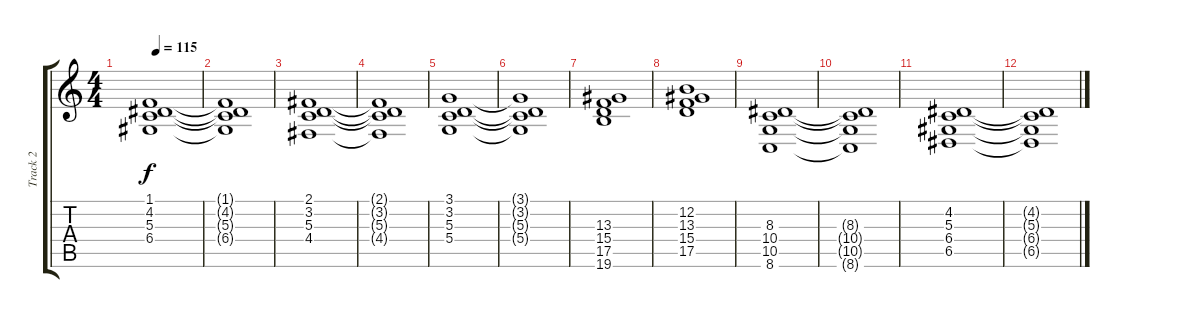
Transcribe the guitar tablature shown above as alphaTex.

\track ("Track 2" "Track 2") {instrument churchorgan}
\staff {score tabs}
\tuning (E4 B3 G3 D3 A2 E2) {hide}
\ts (4 4)
\tempo 115
\clef g2
\ks c
(1.1 4.2 5.3 6.4).1{dy f} |
(1.1{t} 4.2{t} 5.3{t} 6.4{t}).1 |
(2.1 3.2 5.3 4.4).1 |
(2.1{t} 3.2{t} 5.3{t} 4.4{t}).1 |
(3.1 3.2 5.3 5.4).1 |
(3.1{t} 3.2{t} 5.3{t} 5.4{t}).1 |
(13.3 15.4 17.5 19.6).1 |
(12.2 13.3 15.4 17.5).1 |
(8.3 10.4 10.5 8.6).1{volume 6} |
(8.3{t} 10.4{t} 10.5{t} 8.6{t}).1 |
(4.2 5.3 6.4 6.5).1{volume 3} |
(4.2{t} 5.3{t} 6.4{t} 6.5{t}).1
